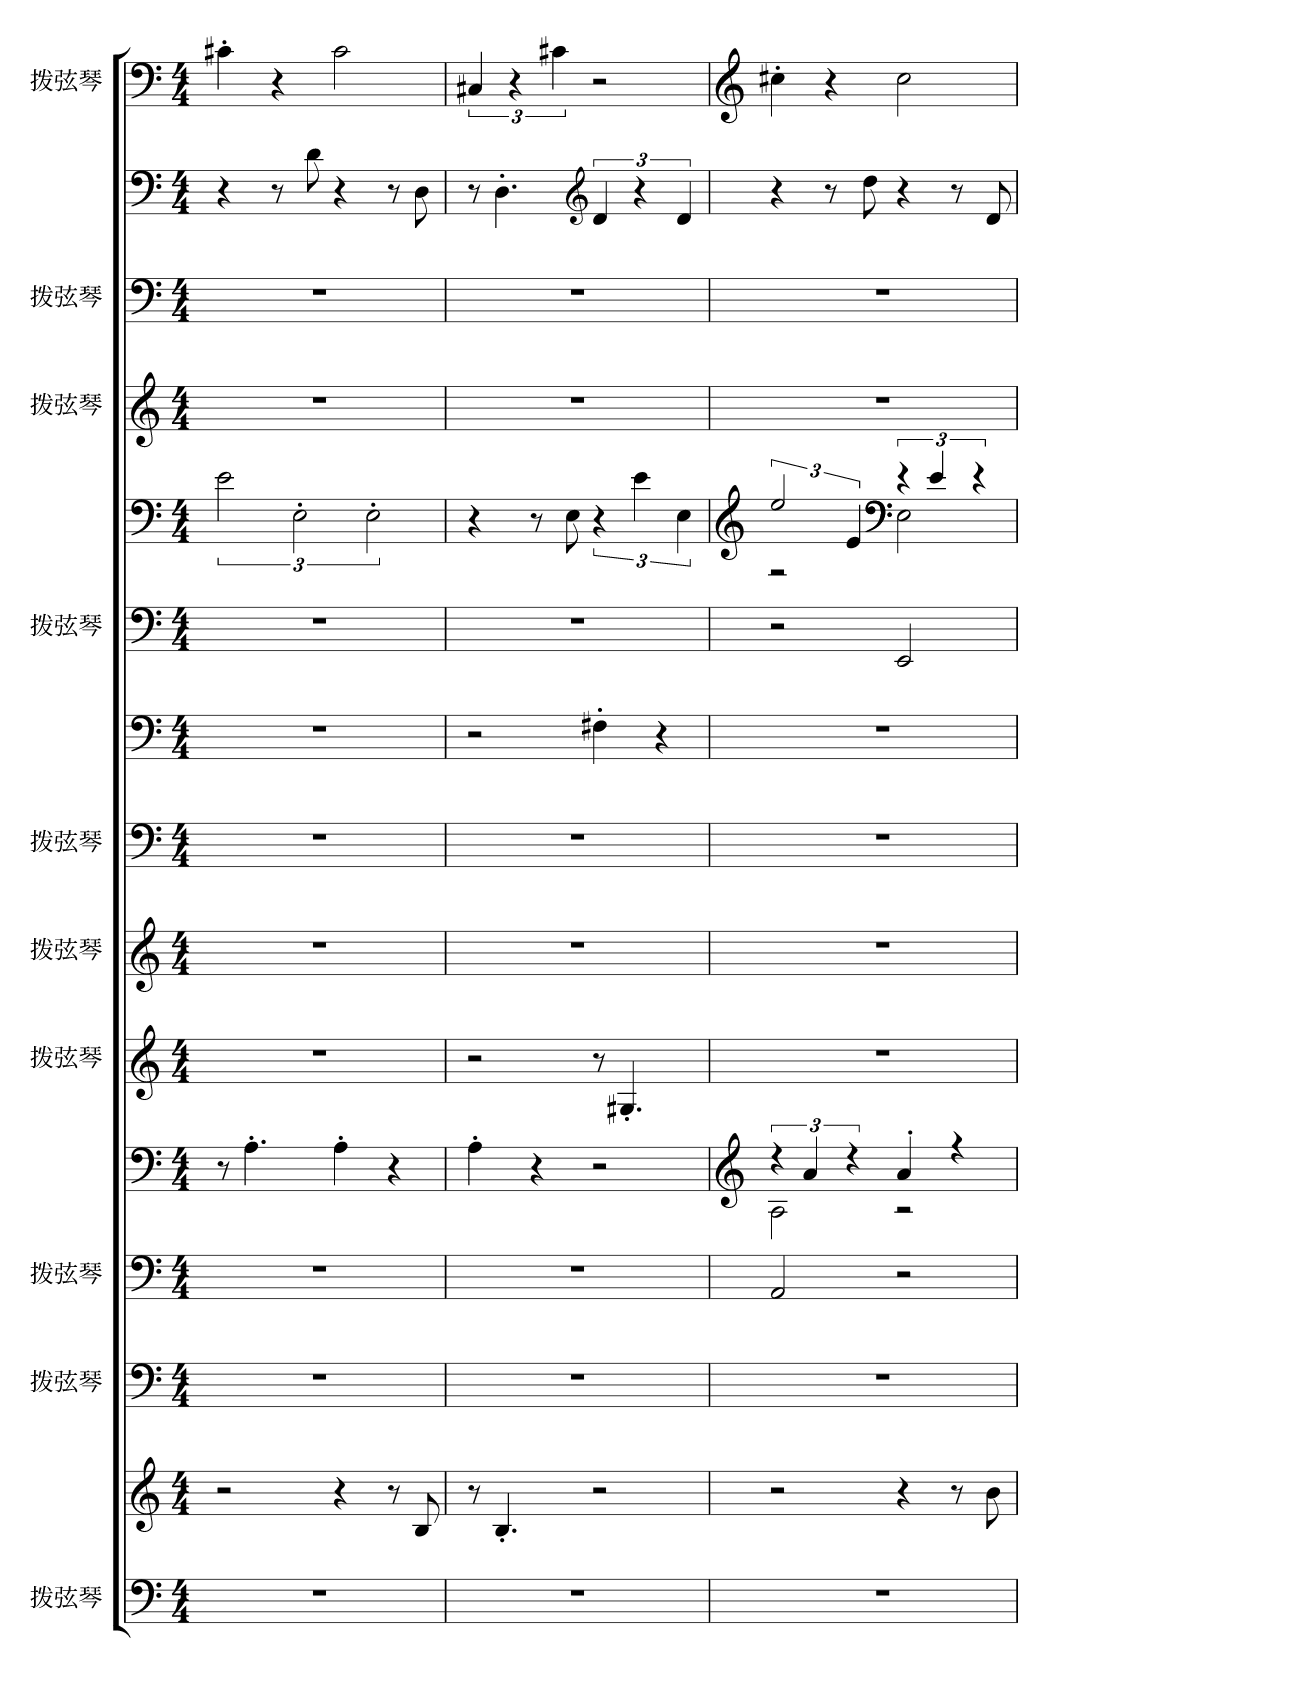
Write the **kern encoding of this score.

**kern	**kern	**kern	**kern	**kern	**kern	**kern	**kern	**kern	**kern	**kern	**kern	**kern	**kern	**kern
*part10	*part10	*part9	*part8	*part8	*part7	*part6	*part5	*part5	*part4	*part4	*part3	*part2	*part2	*part1
*staff15	*staff14	*staff13	*staff12	*staff11	*staff10	*staff9	*staff8	*staff7	*staff6	*staff5	*staff4	*staff3	*staff2	*staff1
*I"拨弦琴	*	*I"拨弦琴	*I"拨弦琴	*	*I"拨弦琴	*I"拨弦琴	*I"拨弦琴	*	*I"拨弦琴	*	*I"拨弦琴	*I"拨弦琴	*	*I"拨弦琴
*clefF4	*clefG2	*clefF4	*clefF4	*clefF4	*clefG2	*clefG2	*clefF4	*clefF4	*clefF4	*clefF4	*clefG2	*clefF4	*clefF4	*clefF4
*k[]	*k[]	*k[]	*k[]	*k[]	*k[]	*k[]	*k[]	*k[]	*k[]	*k[]	*k[]	*k[]	*k[]	*k[]
*M4/4	*M4/4	*M4/4	*M4/4	*M4/4	*M4/4	*M4/4	*M4/4	*M4/4	*M4/4	*M4/4	*M4/4	*M4/4	*M4/4	*M4/4
*MM146	*MM146	*MM146	*MM146	*MM146	*MM146	*MM146	*MM146	*MM146	*MM146	*MM146	*MM146	*MM146	*MM146	*MM146
=1	=1	=1	=1	=1	=1	=1	=1	=1	=1	=1	=1	=1	=1	=1
1r	2r	1r	1r	8r	1r	1r	1r	1r	1r	3e\	1r	1r	4r	4c#X'\
.	.	.	.	4.A'\	.	.	.	.	.	.	.	.	.	.
.	.	.	.	.	.	.	.	.	.	.	.	.	8r	4r
.	.	.	.	.	.	.	.	.	.	3E'\	.	.	.	.
.	.	.	.	.	.	.	.	.	.	.	.	.	8d\	.
.	4r	.	.	4A'\	.	.	.	.	.	.	.	.	4r	2c#\
.	.	.	.	.	.	.	.	.	.	3E'\	.	.	.	.
.	8r	.	.	4r	.	.	.	.	.	.	.	.	8r	.
.	8B/	.	.	.	.	.	.	.	.	.	.	.	8D\	.
=2	=2	=2	=2	=2	=2	=2	=2	=2	=2	=2	=2	=2	=2	=2
1r	8r	1r	1r	4A'\	2r	1r	1r	2r	1r	4r	1r	1r	8r	6C#X/
.	4.B'/	.	.	.	.	.	.	.	.	.	.	.	4.D'\	.
.	.	.	.	.	.	.	.	.	.	.	.	.	.	6r
.	.	.	.	4r	.	.	.	.	.	8r	.	.	.	.
.	.	.	.	.	.	.	.	.	.	.	.	.	.	6c#X\
.	.	.	.	.	.	.	.	.	.	8E\	.	.	.	.
*	*	*	*	*	*	*	*	*	*	*	*	*	*clefG2	*
.	2r	.	.	2r	8r	.	.	4F#X'\	.	6r	.	.	6d/	2r
.	.	.	.	.	4.G#X'/	.	.	.	.	.	.	.	.	.
.	.	.	.	.	.	.	.	.	.	6e\	.	.	6r	.
.	.	.	.	.	.	.	.	4r	.	.	.	.	.	.
.	.	.	.	.	.	.	.	.	.	6E\	.	.	6d/	.
=3	=3	=3	=3	=3	=3	=3	=3	=3	=3	=3	=3	=3	=3	=3
*	*	*	*	*clefG2	*	*	*	*	*	*clefG2	*	*	*	*clefG2
*	*	*	*	*^	*	*	*	*	*	*^	*	*	*	*
1r	2r	1r	2AA/	6r	2A\	1r	1r	1r	1r	2r	3ee/	2r	1r	1r	4r	4cc#X'\
.	.	.	.	6a/	.	.	.	.	.	.	.	.	.	.	.	.
.	.	.	.	.	.	.	.	.	.	.	.	.	.	.	8r	4r
.	.	.	.	6r	.	.	.	.	.	.	6e/	.	.	.	.	.
.	.	.	.	.	.	.	.	.	.	.	.	.	.	.	8dd\	.
*	*	*	*	*	*	*	*	*	*	*	*clefF4	*	*	*	*	*
.	4r	.	2r	4a'/	2r	.	.	.	.	2EE/	6r	2E\	.	.	4r	2cc#\
.	.	.	.	.	.	.	.	.	.	.	6e/	.	.	.	.	.
.	8r	.	.	4r	.	.	.	.	.	.	.	.	.	.	8r	.
.	.	.	.	.	.	.	.	.	.	.	6r	.	.	.	.	.
.	8b\	.	.	.	.	.	.	.	.	.	.	.	.	.	8d/	.
*	*	*	*	*v	*v	*	*	*	*	*	*v	*v	*	*	*	*
=	=	=	=	=	=	=	=	=	=	=	=	=	=	=
*-	*-	*-	*-	*-	*-	*-	*-	*-	*-	*-	*-	*-	*-	*-
